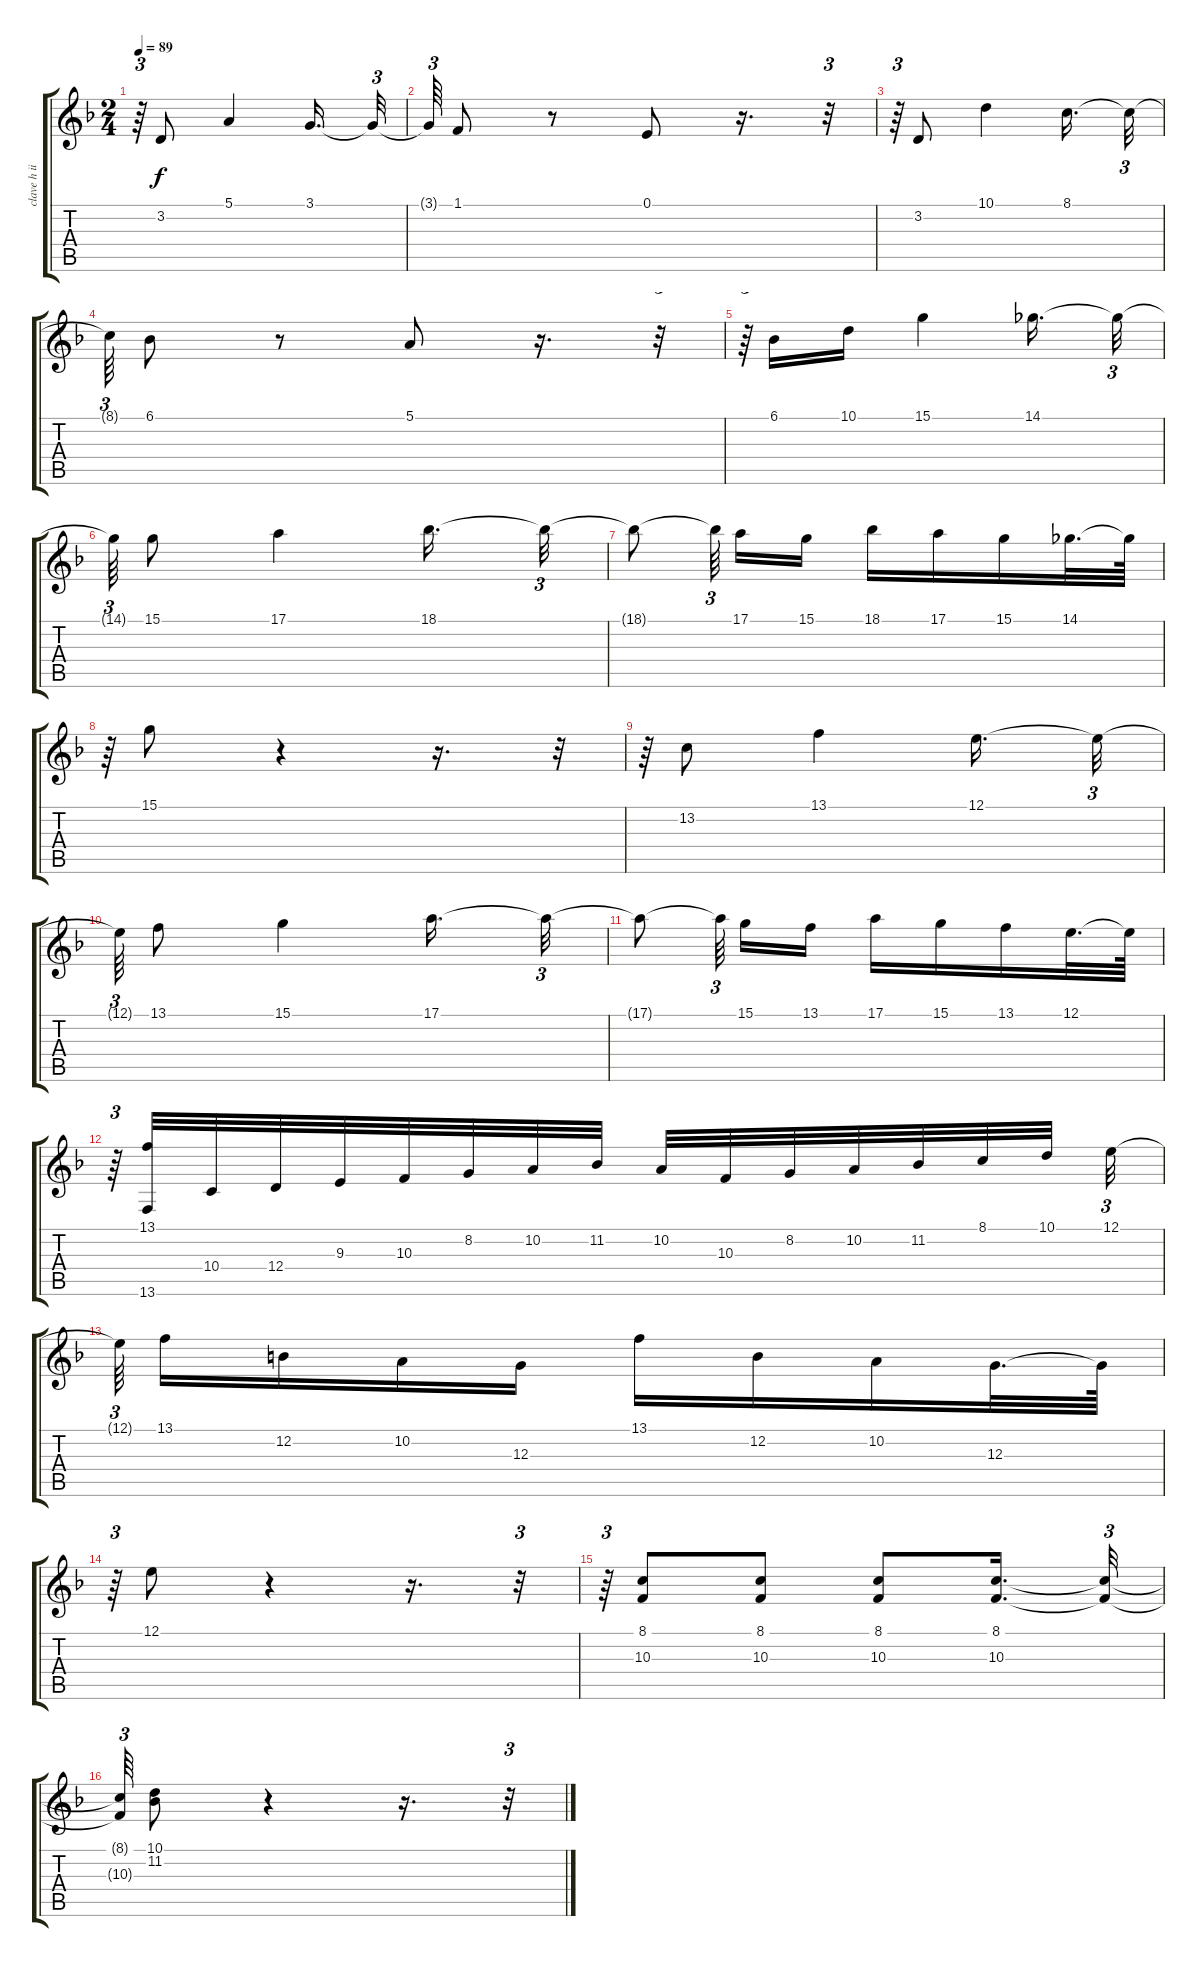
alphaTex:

\track ("clave h ii" "clave h ii") {instrument harpsichord}
\staff {score tabs}
\tuning (E4 B3 G3 D3 A2 E2) {hide}
\ts (2 4)
\tempo 89
\clef g2
\ks dminor
r.64{tu (3 2) dy f} 3.2.8 5.1.4 3.1.16{d} 3.1{t}.32{tu (3 2)} |
3.1{t}.64{tu (3 2)} 1.1.8 r.8 0.1.8 r.16{d} r.32{tu (3 2)} |
r.64{tu (3 2)} 3.2.8 10.1.4 8.1.16{d} 8.1{t}.32{tu (3 2)} |
8.1{t}.64{tu (3 2)} 6.1.8 r.8 5.1.8 r.16{d} r.32{tu (3 2)} |
r.64{tu (3 2)} 6.1.16 10.1.16 15.1.4 14.1.16{d} 14.1{t}.32{tu (3 2)} |
14.1{t}.64{tu (3 2)} 15.1.8 17.1.4 18.1.16{d} 18.1{t}.32{tu (3 2)} |
18.1{t}.8 18.1{t}.64{tu (3 2)} 17.1.16 15.1.16 18.1.16 17.1.16 15.1.16 14.1.32{d} 14.1{t}.64 |
r.64{tu (3 2)} 15.1.8 r.4 r.16{d} r.32{tu (3 2)} |
r.64{tu (3 2)} 13.2.8 13.1.4 12.1.16{d} 12.1{t}.32{tu (3 2)} |
12.1{t}.64{tu (3 2)} 13.1.8 15.1.4 17.1.16{d} 17.1{t}.32{tu (3 2)} |
17.1{t}.8 17.1{t}.64{tu (3 2)} 15.1.16 13.1.16 17.1.16 15.1.16 13.1.16 12.1.32{d} 12.1{t}.64 |
r.64{tu (3 2)} (13.1 13.6).32 10.4.32 12.4.32 9.3.32 10.3.32 8.2.32 10.2.32 11.2.32 10.2.32 10.3.32 8.2.32 10.2.32 11.2.32 8.1.32 10.1.32 12.1.32{tu (3 2)} |
12.1{t}.64{tu (3 2)} 13.1.16 12.2.16 10.2.16 12.3.16 13.1.16 12.2.16 10.2.16 12.3.32{d} 12.3{t}.64 |
r.64{tu (3 2)} 12.1.8 r.4 r.16{d} r.32{tu (3 2)} |
r.64{tu (3 2)} (8.1 10.3).8 (8.1 10.3).8 (8.1 10.3).8 (8.1 10.3).16{d} (8.1{t} 10.3{t}).32{tu (3 2)} |
(8.1{t} 10.3{t}).64{tu (3 2)} (10.1 11.2).8 r.4 r.16{d} r.32{tu (3 2)}
